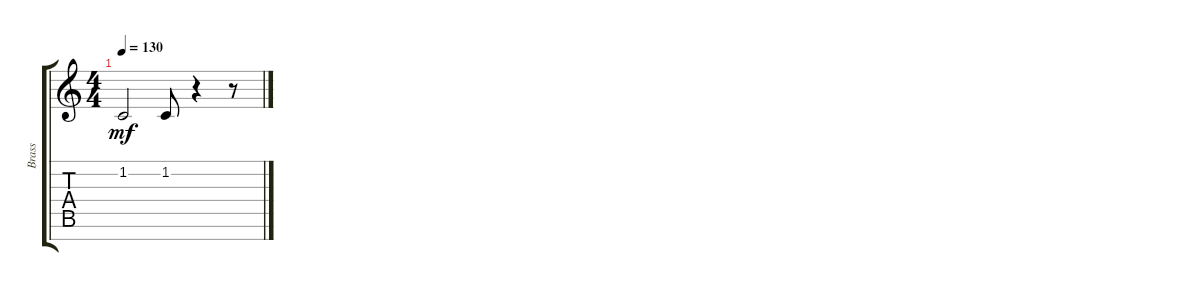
\track ("Brass" "Brass") {instrument frenchhorn}
\staff {score tabs}
\tuning (E4 B3 G3 D3 A2 E2 B1) {hide}
\ts (4 4)
\tempo 130
\clef g2
\ks c
1.2.2{dy mf} 1.2.8 r.4 r.8
